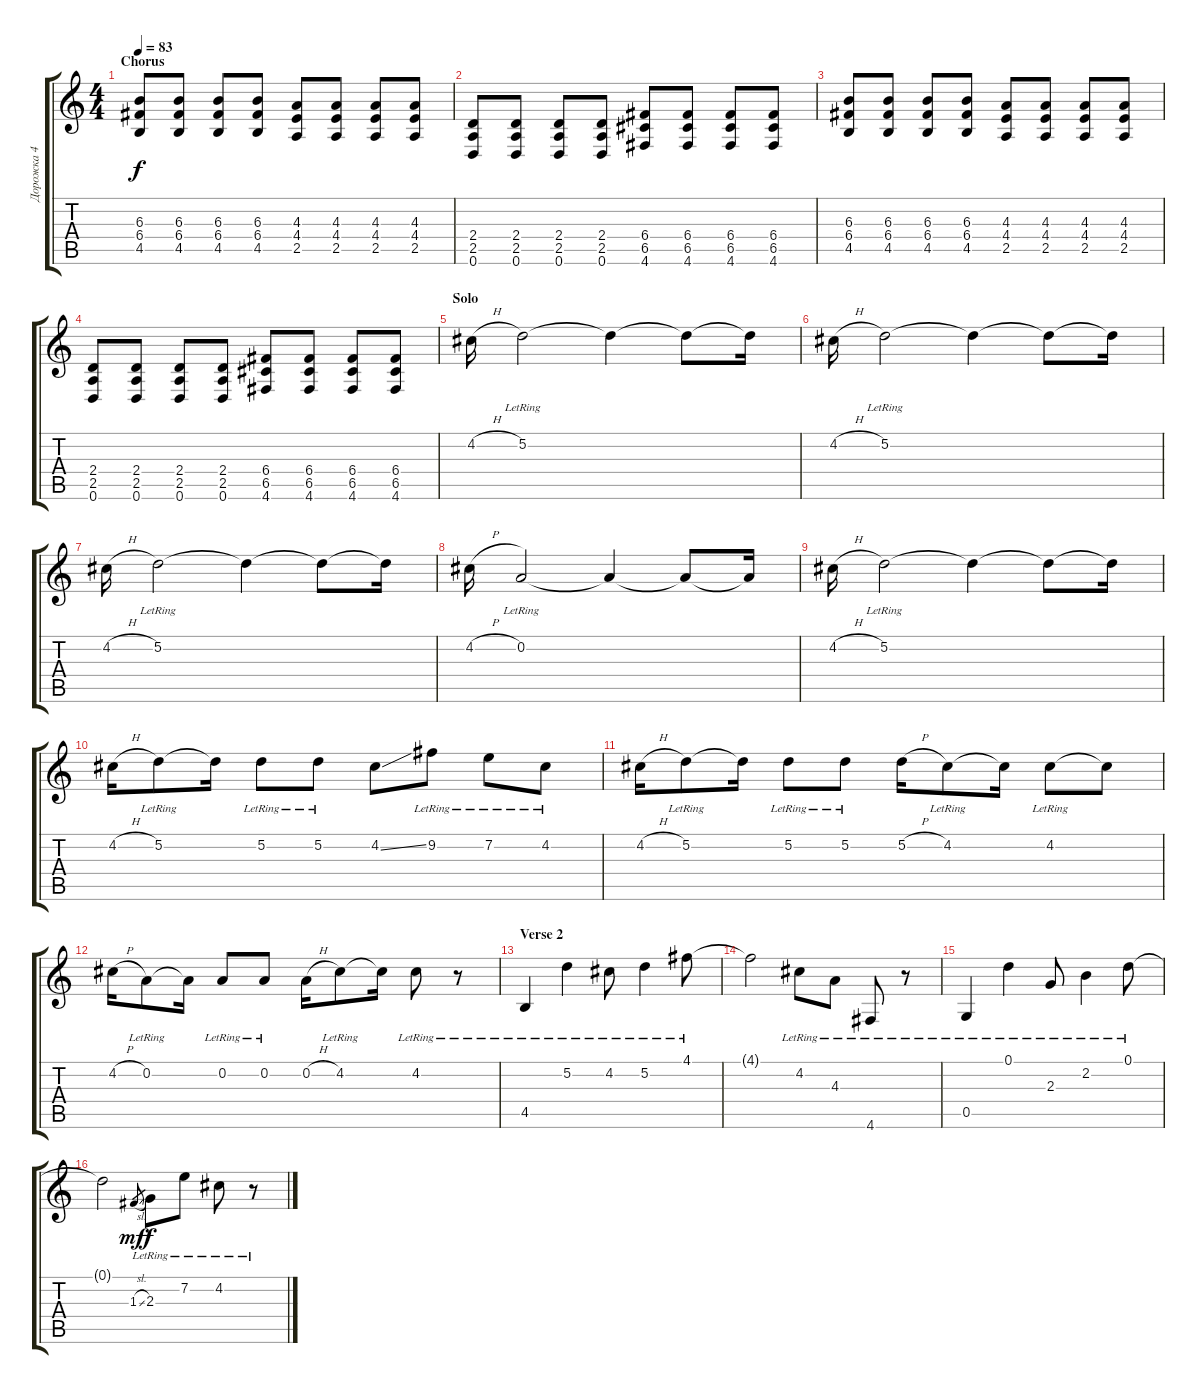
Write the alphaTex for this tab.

\track ("Дорожка 4" "Дорожка 4") {instrument electricguitarclean}
\staff {score tabs}
\tuning (D4 A3 F3 C3 G2 D2) {hide}
\ts (4 4)
\section ("" "Chorus")
\tempo 83
\clef g2
\ks c
(6.3 6.4 4.5).8{dy f} (6.3 6.4 4.5).8 (6.3 6.4 4.5).8 (6.3 6.4 4.5).8 (4.3 4.4 2.5).8 (4.3 4.4 2.5).8 (4.3 4.4 2.5).8 (4.3 4.4 2.5).8 |
(2.4 2.5 0.6).8 (2.4 2.5 0.6).8 (2.4 2.5 0.6).8 (2.4 2.5 0.6).8 (6.4 6.5 4.6).8 (6.4 6.5 4.6).8 (6.4 6.5 4.6).8 (6.4 6.5 4.6).8 |
(6.3 6.4 4.5).8 (6.3 6.4 4.5).8 (6.3 6.4 4.5).8 (6.3 6.4 4.5).8 (4.3 4.4 2.5).8 (4.3 4.4 2.5).8 (4.3 4.4 2.5).8 (4.3 4.4 2.5).8 |
(2.4 2.5 0.6).8 (2.4 2.5 0.6).8 (2.4 2.5 0.6).8 (2.4 2.5 0.6).8 (6.4 6.5 4.6).8 (6.4 6.5 4.6).8 (6.4 6.5 4.6).8 (6.4 6.5 4.6).8 |
\section ("" "Solo")
4.2{h}.16 5.2{lr}.2 5.2{t}.4 5.2{t}.8 5.2{t}.16 |
4.2{h}.16 5.2{lr}.2 5.2{t}.4 5.2{t}.8 5.2{t}.16 |
4.2{h}.16 5.2{lr}.2 5.2{t}.4 5.2{t}.8 5.2{t}.16 |
4.2{h}.16 0.2{lr}.2 0.2{t}.4 0.2{t}.8 0.2{t}.16 |
4.2{h}.16 5.2{lr}.2 5.2{t}.4 5.2{t}.8 5.2{t}.16 |
4.2{h}.16 5.2{lr}.8 5.2{t}.16 5.2{lr}.8 5.2{lr}.8 4.2{ss}.8 9.2{lr}.8 7.2{lr}.8 4.2{lr}.8 |
4.2{h}.16 5.2{lr}.8 5.2{t}.16 5.2{lr}.8 5.2{lr}.8 5.2{h}.16 4.2{lr}.8 4.2{t}.16 4.2{lr}.8 4.2{t}.8 |
4.2{h}.16 0.2{lr}.8 0.2{t}.16 0.2{lr}.8 0.2{lr}.8 0.2{h}.16 4.2{lr}.8 4.2{t}.16 4.2{lr}.8 r.8 |
\section ("" "Verse 2")
4.5{lr}.4{instrument electricguitarclean} 5.2{lr}.4 4.2{lr}.8 5.2{lr}.4 4.1{lr}.8 |
4.1{t}.2 4.2{lr}.8 4.3{lr}.8 4.6{lr}.8 r.8 |
0.5{lr}.4 0.1{lr}.4 2.3{lr}.8 2.2{lr}.4 0.1{lr}.8 |
0.1{t}.2 1.3{sl}.8{gr dy mf} 2.3{lr}.8{dy f} 7.2{lr}.8 4.2{lr}.8 r.8
